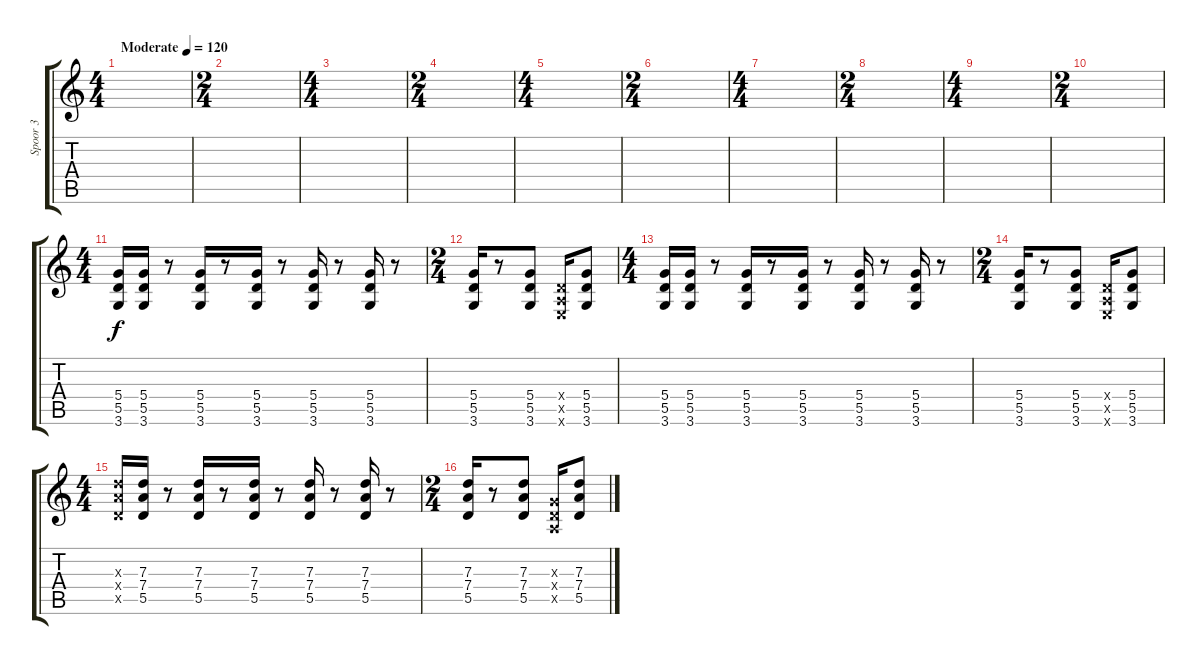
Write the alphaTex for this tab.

\track ("Spoor 3" "Spoor 3") {instrument distortionguitar}
\staff {score tabs}
\tuning (E4 B3 G3 D3 A2 E2) {hide}
\ts (4 4)
\tempo (120 "Moderate")
\clef g2
\ks c
|
\ts (2 4)
|
\ts (4 4)
|
\ts (2 4)
|
\ts (4 4)
|
\ts (2 4)
|
\ts (4 4)
|
\ts (2 4)
|
\ts (4 4)
|
\ts (2 4)
|
\ts (4 4)
(5.4 5.5 3.6).16 (5.4 5.5 3.6).16 r.8 (5.4 5.5 3.6).16 r.8 (5.4 5.5 3.6).16 r.8 (5.4 5.5 3.6).16 r.8 (5.4 5.5 3.6).16 r.8 |
\ts (2 4)
(5.4 5.5 3.6).16 r.8 (5.4 5.5 3.6).8 (0.4{x} 0.5{x} 0.6{x}).16 (5.4 5.5 3.6).8 |
\ts (4 4)
(5.4 5.5 3.6).16 (5.4 5.5 3.6).16 r.8 (5.4 5.5 3.6).16 r.8 (5.4 5.5 3.6).16 r.8 (5.4 5.5 3.6).16 r.8 (5.4 5.5 3.6).16 r.8 |
\ts (2 4)
(5.4 5.5 3.6).16 r.8 (5.4 5.5 3.6).8 (0.4{x} 0.5{x} 0.6{x}).16 (5.4 5.5 3.6).8 |
\ts (4 4)
(7.3{x} 7.4{x} 5.5{x}).16 (7.3 7.4 5.5).16 r.8 (7.3 7.4 5.5).16 r.8 (7.3 7.4 5.5).16 r.8 (7.3 7.4 5.5).16 r.8 (7.3 7.4 5.5).16 r.8 |
\ts (2 4)
(7.3 7.4 5.5).16 r.8 (7.3 7.4 5.5).8 (0.3{x} 0.4{x} 0.5{x}).16 (7.3 7.4 5.5).8
